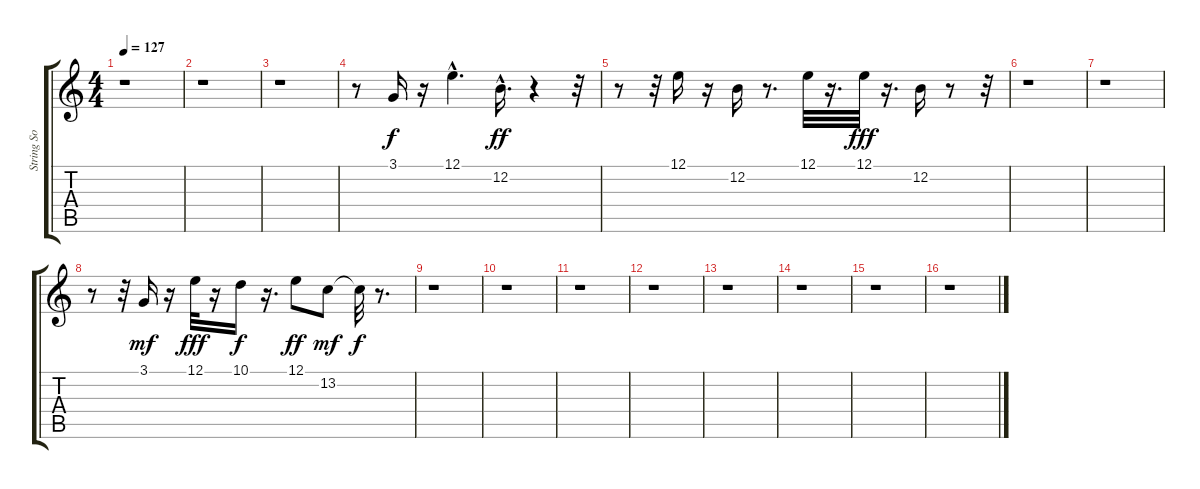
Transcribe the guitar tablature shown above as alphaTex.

\track (" String Solo Right" " String So") {instrument stringensemble1}
\staff {score tabs}
\tuning (E4 B3 G3 D3 A2 E2) {hide}
\ts (4 4)
\tempo 127
\clef g2
\ks c
r.1{dy f} |
r.1 |
r.1 |
r.8 3.1.16 r.16 12.1{hac}.4{d} 12.2{hac}.16{d dy ff} r.4 r.32 |
r.8 r.32 12.1.16 r.16 12.2.16 r.8{d} 12.1.32 r.16{d} 12.1.32{dy fff} r.16{d} 12.2.16 r.8 r.32 |
r.1 |
r.1 |
r.8 r.32 3.1.16{dy mf} r.16 12.1.32{dy fff} r.16 10.1.16{dy f} r.16{d} 12.1.8{dy ff} 13.2.8{dy mf} 13.2{t}.32{dy f} r.8{d} |
r.1 |
r.1 |
r.1 |
r.1 |
r.1 |
r.1 |
r.1 |
r.1
